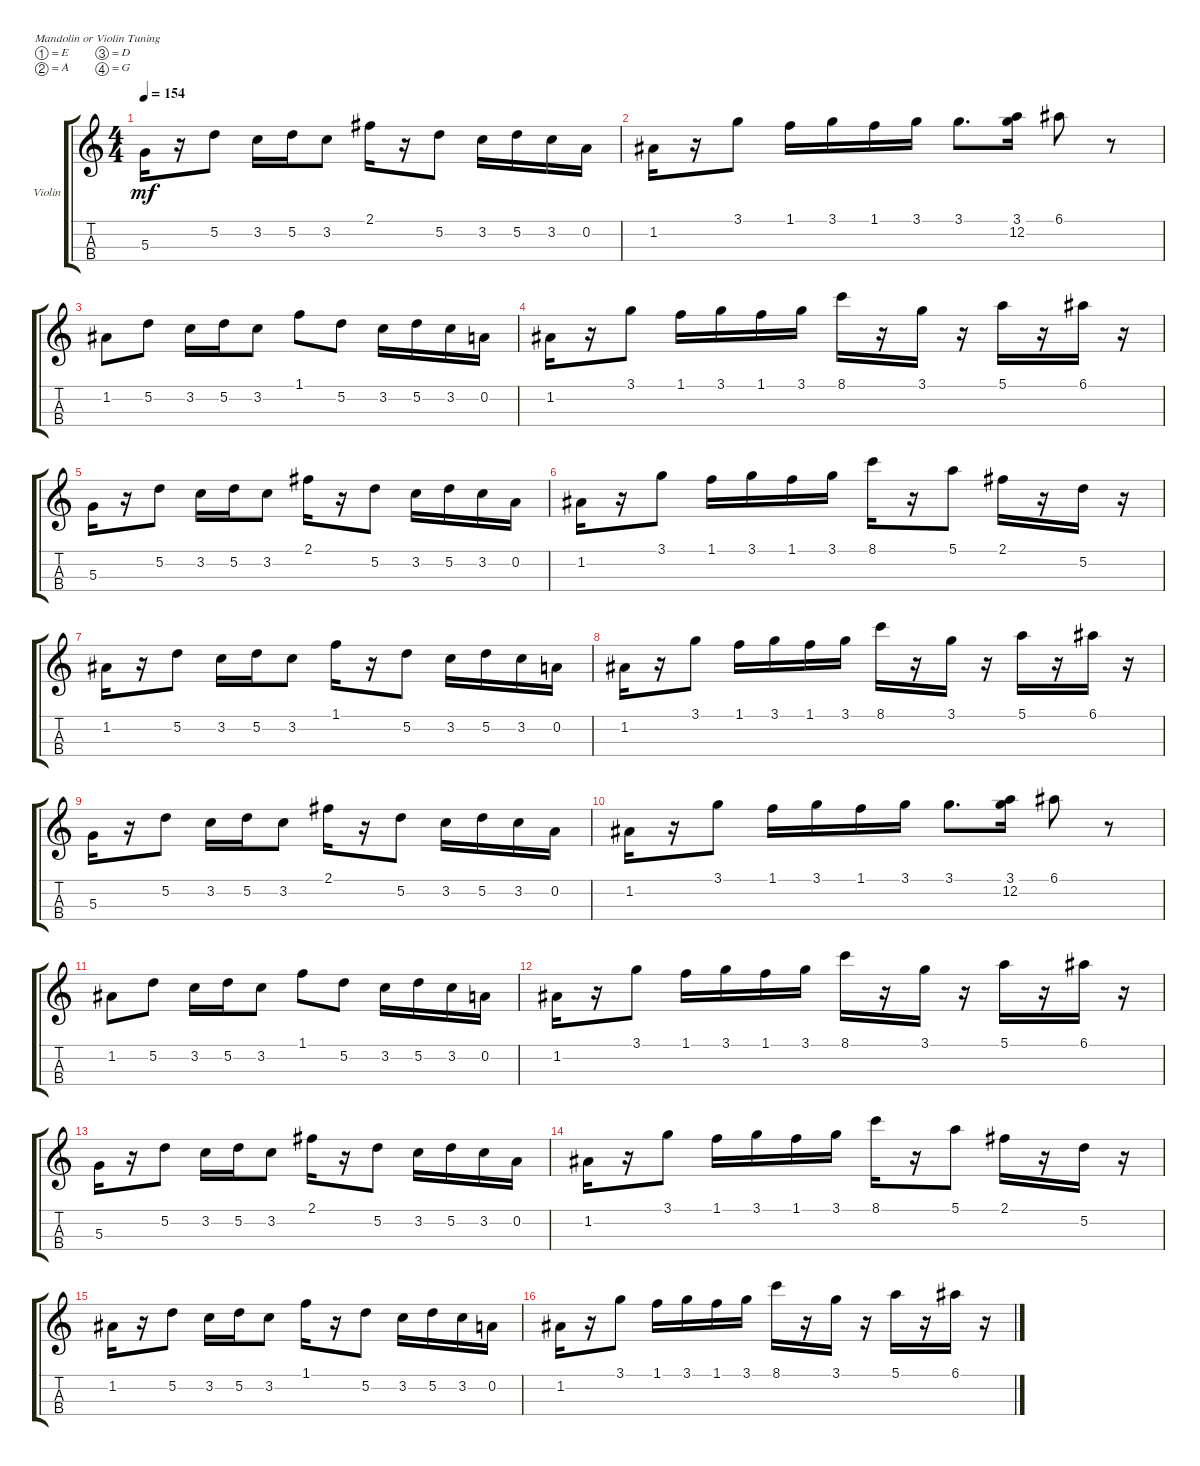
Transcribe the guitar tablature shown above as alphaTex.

\bracketExtendMode groupsimilarinstruments
\firstSystemTrackNameOrientation horizontal
\otherSystemsTrackNameOrientation horizontal
\track ("Track 16" "Violin") {instrument violin}
\staff {score tabs}
\tuning (E5 A4 D4 G3)
\ts (4 4)
\tempo 154
\clef g2
\ks c
5.3.16{dy mf} r.16 5.2.8 3.2.16 5.2.16 3.2.8 2.1.16 r.16 5.2.8 3.2.16 5.2.16 3.2.16 0.2.16 |
1.2.16 r.16 3.1.8 1.1.16 3.1.16 1.1.16 3.1.16 3.1.8{d} (3.1 12.2).16 6.1.8 r.8 |
1.2.8 5.2.8 3.2.16 5.2.16 3.2.8 1.1.8 5.2.8 3.2.16 5.2.16 3.2.16 0.2.16 |
1.2.16 r.16 3.1.8 1.1.16 3.1.16 1.1.16 3.1.16 8.1.16 r.16 3.1.16 r.16 5.1.16 r.16 6.1.16 r.16 |
5.3.16 r.16 5.2.8 3.2.16 5.2.16 3.2.8 2.1.16 r.16 5.2.8 3.2.16 5.2.16 3.2.16 0.2.16 |
1.2.16 r.16 3.1.8 1.1.16 3.1.16 1.1.16 3.1.16 8.1.16 r.16 5.1.8 2.1.16 r.16 5.2.16 r.16 |
1.2.16 r.16 5.2.8 3.2.16 5.2.16 3.2.8 1.1.16 r.16 5.2.8 3.2.16 5.2.16 3.2.16 0.2.16 |
1.2.16 r.16 3.1.8 1.1.16 3.1.16 1.1.16 3.1.16 8.1.16 r.16 3.1.16 r.16 5.1.16 r.16 6.1.16 r.16 |
5.3.16 r.16 5.2.8 3.2.16 5.2.16 3.2.8 2.1.16 r.16 5.2.8 3.2.16 5.2.16 3.2.16 0.2.16 |
1.2.16 r.16 3.1.8 1.1.16 3.1.16 1.1.16 3.1.16 3.1.8{d} (3.1 12.2).16 6.1.8 r.8 |
1.2.8 5.2.8 3.2.16 5.2.16 3.2.8 1.1.8 5.2.8 3.2.16 5.2.16 3.2.16 0.2.16 |
1.2.16 r.16 3.1.8 1.1.16 3.1.16 1.1.16 3.1.16 8.1.16 r.16 3.1.16 r.16 5.1.16 r.16 6.1.16 r.16 |
5.3.16 r.16 5.2.8 3.2.16 5.2.16 3.2.8 2.1.16 r.16 5.2.8 3.2.16 5.2.16 3.2.16 0.2.16 |
1.2.16 r.16 3.1.8 1.1.16 3.1.16 1.1.16 3.1.16 8.1.16 r.16 5.1.8 2.1.16 r.16 5.2.16 r.16 |
1.2.16 r.16 5.2.8 3.2.16 5.2.16 3.2.8 1.1.16 r.16 5.2.8 3.2.16 5.2.16 3.2.16 0.2.16 |
1.2.16 r.16 3.1.8 1.1.16 3.1.16 1.1.16 3.1.16 8.1.16 r.16 3.1.16 r.16 5.1.16 r.16 6.1.16 r.16
